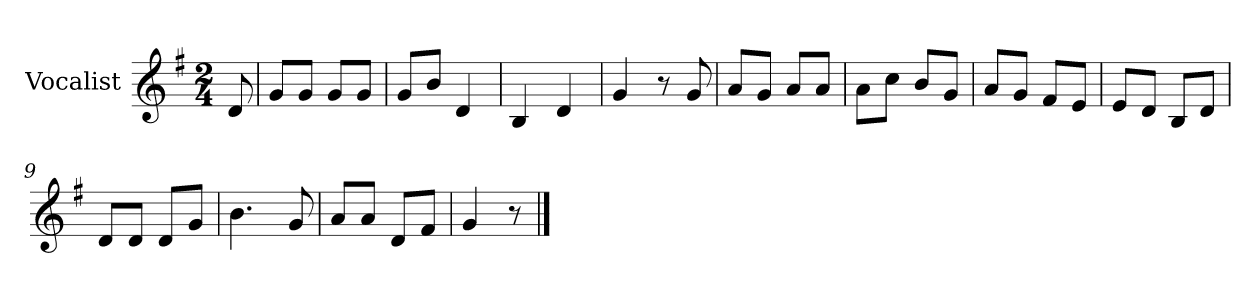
**kern
*part1
*staff1
*I"Vocalist
*k[f#]
*G:
*M2/4
=
8d
=1
8gL
8gJ
8gL
8gJ
=2
8gL
8bJ
4d
=3
4B
4d
=4
4g
8r
8g
=5
8aL
8gJ
8aL
8aJ
=6
8aL
8ccJ
8bL
8gJ
=7
8aL
8gJ
8f#L
8eJ
=8
8eL
8dJ
8BL
8dJ
=9
8dL
8dJ
8dL
8gJ
=10
4.b
8g
=11
8aL
8aJ
8dL
8f#J
=12
4g
8r
==
*-
